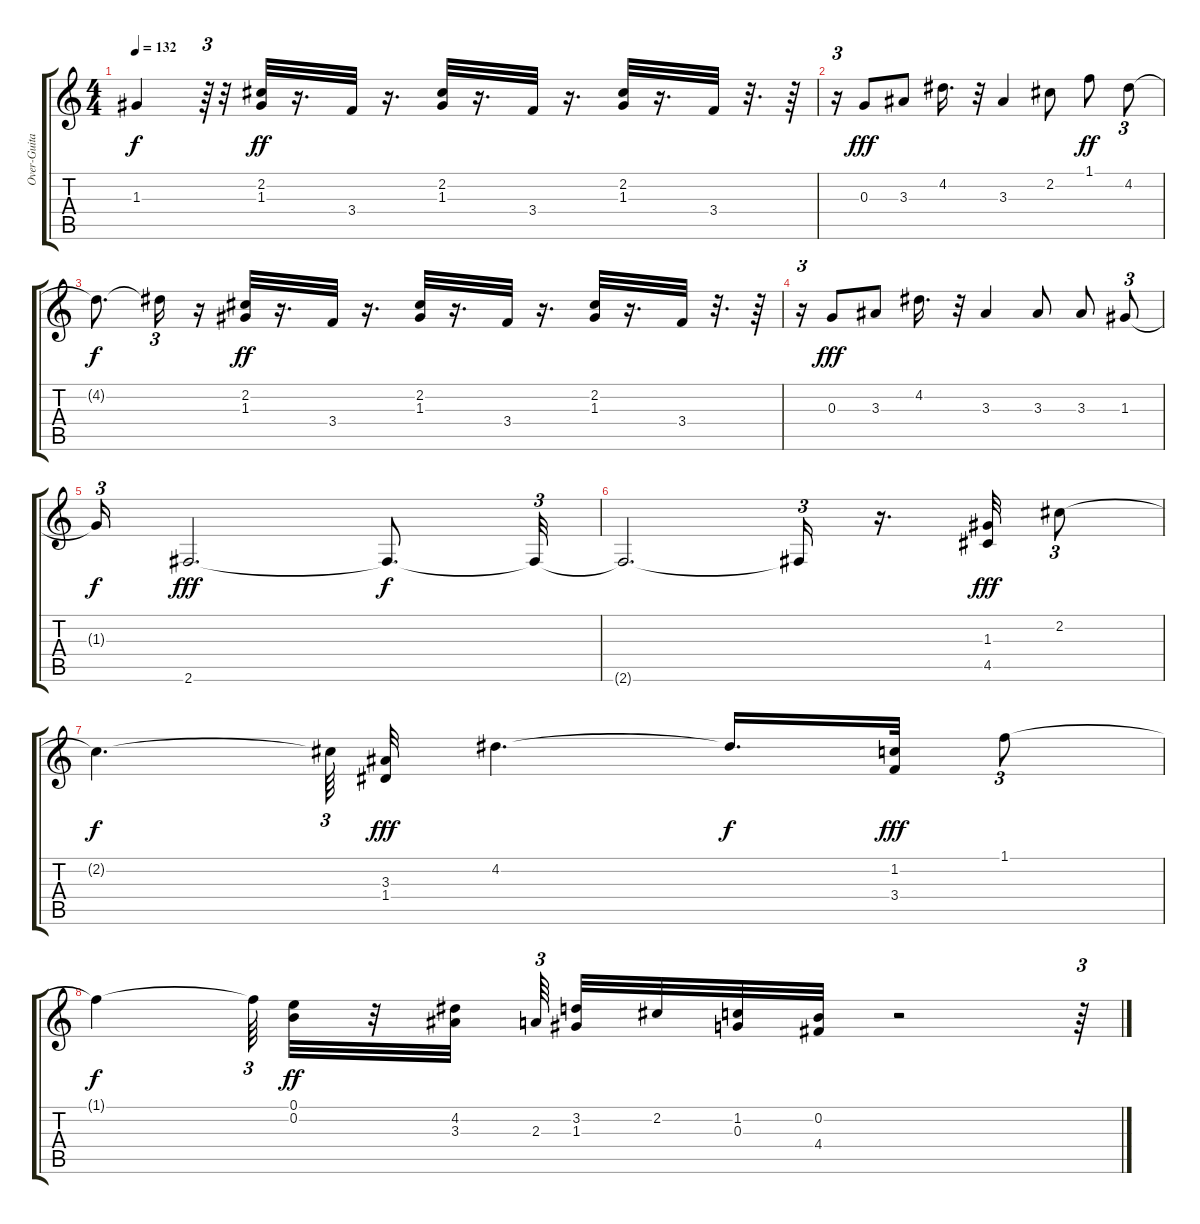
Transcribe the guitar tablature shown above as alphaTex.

\track ("Over-Guitar" "Over-Guita") {instrument overdrivenguitar}
\staff {score tabs}
\tuning (E4 B3 G3 D3 A2 E2) {hide}
\ts (4 4)
\tempo 132
\clef g2
\ks c
1.3{t}.4{dy f} r.64{tu (3 2)} r.32 (2.2 1.3).32{dy ff} r.16{d} 3.4.32 r.16{d} (2.2 1.3).32 r.16{d} 3.4.32 r.16{d} (2.2 1.3).32 r.16{d} 3.4.32 r.32{d} r.64 |
r.16{tu (3 2)} 0.3.8{dy fff} 3.3.8 4.2.16{d} r.32 3.3.4 2.2.8 1.1.8{dy ff} 4.2.8{tu (3 2)} |
4.2{t}.8{d dy f} 4.2{t}.16{tu (3 2)} r.16 (2.2 1.3).32{dy ff} r.16{d} 3.4.32 r.16{d} (2.2 1.3).32 r.16{d} 3.4.32 r.16{d} (2.2 1.3).32 r.16{d} 3.4.32 r.32{d} r.64 |
r.16{tu (3 2)} 0.3.8{dy fff} 3.3.8 4.2.16{d} r.32 3.3.4 3.3.8 3.3.8 1.3.8{tu (3 2)} |
1.3{t}.16{tu (3 2) dy f} 2.6.2{d dy fff} 2.6{t}.8{d dy f} 2.6{t}.32{tu (3 2)} |
2.6{t}.2{d} 2.6{t}.16{tu (3 2)} r.16{d} (1.3 4.5).32{dy fff} 2.2.8{tu (3 2)} |
2.2{t}.4{d dy f} 2.2{t}.64{tu (3 2)} (3.3 1.4).32{dy fff} 4.2.4{d} 4.2{t}.16{d dy f} (1.2 3.4).32{dy fff} 1.1.8{tu (3 2)} |
1.1{t}.4{dy f} 1.1{t}.64{tu (3 2)} (0.1 0.2).32{dy ff} r.32 (4.2 3.3).32{beam splitsecondary} 2.3.64{tu (3 2) beam splitsecondary} (3.2 1.3).32 2.2.32 (1.2 0.3).32 (0.2 4.4).32 r.2 r.64{tu (3 2)}
